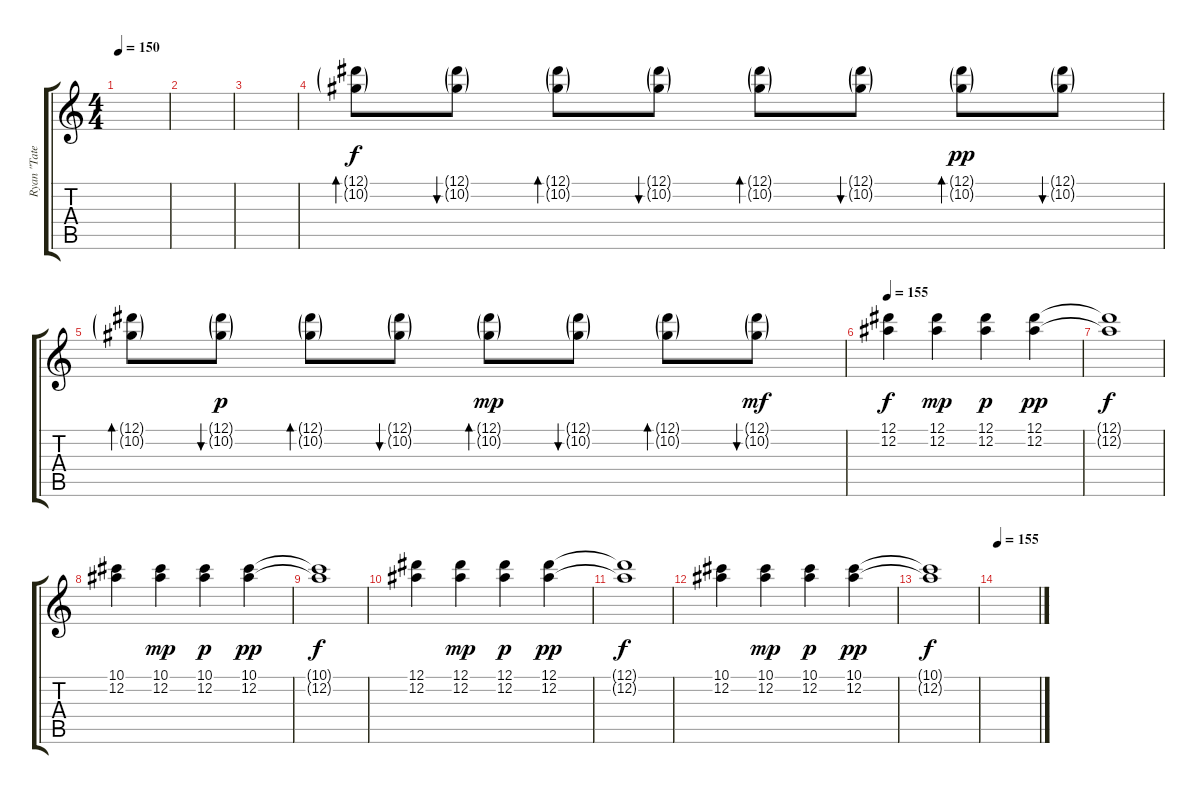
\track ("Ryan \"Tater\" Johnson Lead" "Ryan \"Tate") {instrument distortionguitar}
\staff {score tabs}
\tuning (Eb4 Bb3 Gb3 Db3 Ab2 Db2) {hide}
\ts (4 4)
\tempo 150
\clef g2
\ks c
|
|
|
(12.1{g} 10.2{g}).8{bd 120} (12.1{g} 10.2{g}).8{bu 120} (12.1{g} 10.2{g}).8{bd 120} (12.1{g} 10.2{g}).8{bu 120} (12.1{g} 10.2{g}).8{bd 120} (12.1{g} 10.2{g}).8{bu 120} (12.1{g} 10.2{g}).8{bd 120 dy pp} (12.1{g} 10.2{g}).8{bu 120} |
(12.1{g} 10.2{g}).8{bd 120} (12.1{g} 10.2{g}).8{bu 120 dy p} (12.1{g} 10.2{g}).8{bd 120} (12.1{g} 10.2{g}).8{bu 120} (12.1{g} 10.2{g}).8{bd 120 dy mp} (12.1{g} 10.2{g}).8{bu 120} (12.1{g} 10.2{g}).8{bd 120} (12.1{g} 10.2{g}).8{bu 120 dy mf} |
\tempo 155
(12.1 12.2).4{dy f instrument electricguitarjazz} (12.1 12.2).4{dy mp} (12.1 12.2).4{dy p} (12.1 12.2).4{dy pp} |
(12.1{t} 12.2{t}).1{dy f} |
(10.1 12.2).4 (10.1 12.2).4{dy mp} (10.1 12.2).4{dy p} (10.1 12.2).4{dy pp} |
(10.1{t} 12.2{t}).1{dy f} |
(12.1 12.2).4 (12.1 12.2).4{dy mp} (12.1 12.2).4{dy p} (12.1 12.2).4{dy pp} |
(12.1{t} 12.2{t}).1{dy f} |
(10.1 12.2).4 (10.1 12.2).4{dy mp} (10.1 12.2).4{dy p} (10.1 12.2).4{dy pp} |
(10.1{t} 12.2{t}).1{dy f} |
\tempo 155
